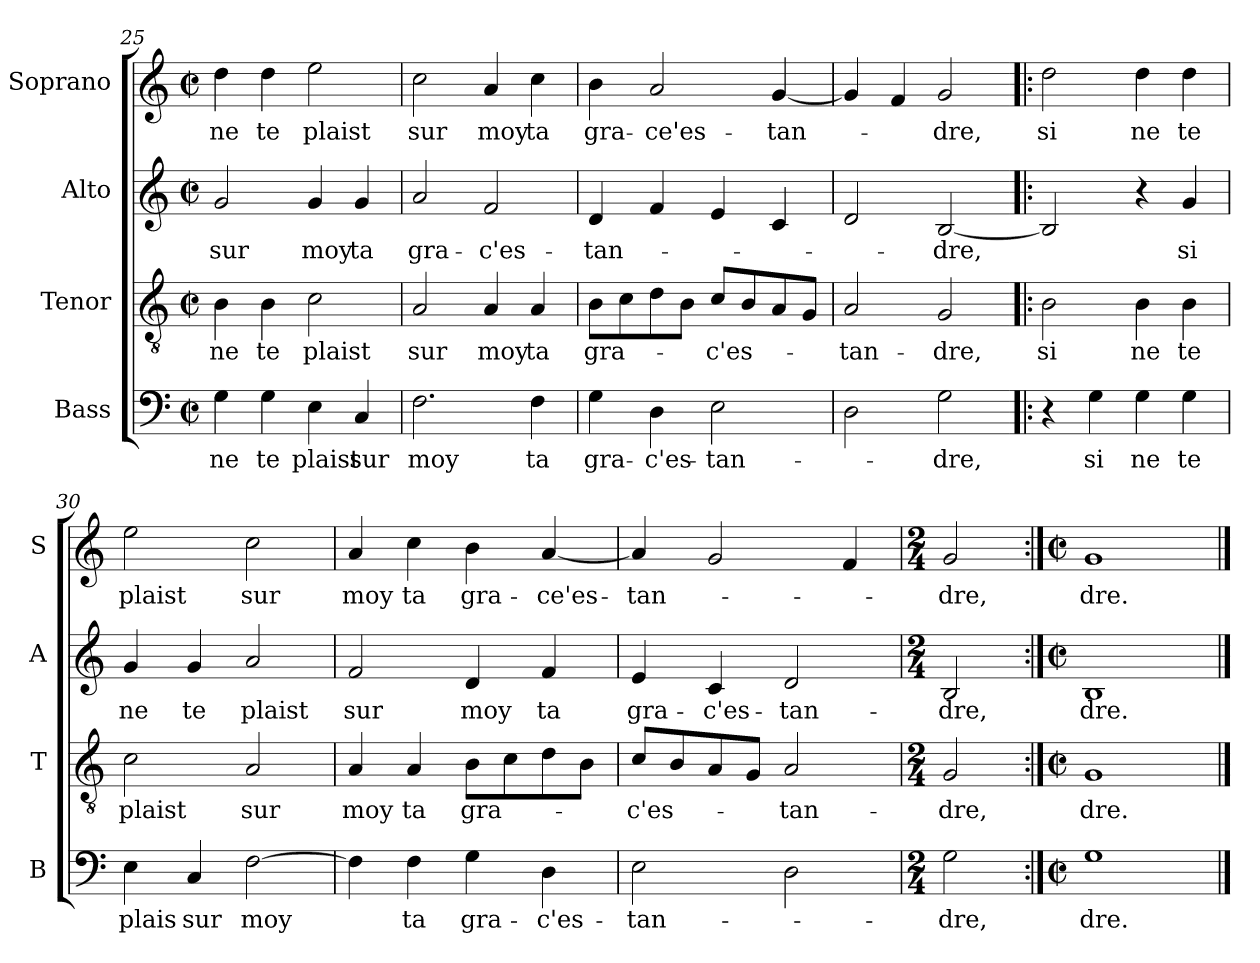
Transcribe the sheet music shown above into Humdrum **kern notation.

**kern	**text	**kern	**text	**kern	**text	**kern	**text
*part4	*part4	*part3	*part3	*part2	*part2	*part1	*part1
*staff4	*staff4	*staff3	*staff3	*staff2	*staff2	*staff1	*staff1
*I"Bass	*	*I"Tenor	*	*I"Alto	*	*I"Soprano	*
*I'B	*	*I'T	*	*I'A	*	*I'S	*
*clefF4	*	*clefGv2	*	*clefG2	*	*clefG2	*
*k[]	*	*k[]	*	*k[]	*	*k[]	*
*C:	*	*C:	*	*C:	*	*C:	*
*M2/2	*	*M2/2	*	*M2/2	*	*M2/2	*
*met(c|)	*	*met(c|)	*	*met(c|)	*	*met(c|)	*
=25	=25	=25	=25	=25	=25	=25	=25
!	!LO:LY:b	!	!LO:LY:b	!	!LO:LY:b	!	!LO:LY:b
4G\	ne	4B\	ne	2g/	sur	4dd\	ne
!	!LO:LY:b	!	!LO:LY:b	!	!	!	!LO:LY:b
4G\	te	4B\	te	.	.	4dd\	te
!	!LO:LY:b	!	!LO:LY:b	!	!LO:LY:b	!	!LO:LY:b
4E\	plaist	2c\	plaist	4g/	moy	2ee\	plaist
!	!LO:LY:b	!	!	!	!LO:LY:b	!	!
4C/	sur	.	.	4g/	ta	.	.
=26	=26	=26	=26	=26	=26	=26	=26
!	!LO:LY:b	!	!LO:LY:b	!	!LO:LY:b	!	!LO:LY:b
2.F\	moy	2A/	sur	2a/	gra-	2cc\	sur
!	!	!	!LO:LY:b	!	!LO:LY:b	!	!LO:LY:b
.	.	4A/	moy	2f/	-c'es-	4a/	moy
!	!LO:LY:b	!	!LO:LY:b	!	!	!	!LO:LY:b
4F\	ta	4A/	ta	.	.	4cc\	ta
=27	=27	=27	=27	=27	=27	=27	=27
!	!LO:LY:b	!	!LO:LY:b	!	!LO:LY:b	!	!LO:LY:b
4G\	gra-	8B\L	gra-	4d/	-tan-	4b\	gra-
.	.	8c\	.	.	.	.	.
!	!LO:LY:b	!	!	!	!	!	!LO:LY:b
4D\	-c'es-	8d\	.	4f/	.	2a/	-ce'es-
.	.	8B\J	.	.	.	.	.
!	!LO:LY:b	!	!LO:LY:b	!	!	!	!
2E\	-tan-	8c/L	-c'es-	4e/	.	.	.
.	.	8B/	.	.	.	.	.
!	!	!	!	!	!	!	!LO:LY:b
.	.	8A/	.	4c/	.	[4g/	-tan-
.	.	8G/J	.	.	.	.	.
!!LO:PB:g=z
=28	=28	=28	=28	=28	=28	=28	=28
!	!	!	!LO:LY:b	!	!	!	!
2D\	.	2A/	-tan-	2d/	.	4g/]	.
.	.	.	.	.	.	4f/	.
!	!LO:LY:b	!	!LO:LY:b	!	!LO:LY:b	!	!LO:LY:b
2G\	-dre,	2G/	-dre,	[2B/	-dre,	2g/	-dre,
=29!|:	=29!|:	=29!|:	=29!|:	=29!|:	=29!|:	=29!|:	=29!|:
!	!	!	!LO:LY:b	!	!	!	!LO:LY:b
4r	.	2B\	si	2B/]	.	2dd\	si
!	!LO:LY:b	!	!	!	!	!	!
4G\	si	.	.	.	.	.	.
!	!LO:LY:b	!	!LO:LY:b	!	!	!	!LO:LY:b
4G\	ne	4B\	ne	4r	.	4dd\	ne
!	!LO:LY:b	!	!LO:LY:b	!	!LO:LY:b	!	!LO:LY:b
4G\	te	4B\	te	4g/	si	4dd\	te
=30	=30	=30	=30	=30	=30	=30	=30
!	!LO:LY:b	!	!LO:LY:b	!	!LO:LY:b	!	!LO:LY:b
4E\	plais	2c\	plaist	4g/	ne	2ee\	plaist
!	!LO:LY:b	!	!	!	!LO:LY:b	!	!
4C/	sur	.	.	4g/	te	.	.
!	!LO:LY:b	!	!LO:LY:b	!	!LO:LY:b	!	!LO:LY:b
[2F\	moy	2A/	sur	2a/	plaist	2cc\	sur
=31	=31	=31	=31	=31	=31	=31	=31
!	!	!	!LO:LY:b	!	!LO:LY:b	!	!LO:LY:b
4F\]	.	4A/	moy	2f/	sur	4a/	moy
!	!LO:LY:b	!	!LO:LY:b	!	!	!	!LO:LY:b
4F\	ta	4A/	ta	.	.	4cc\	ta
!	!LO:LY:b	!	!LO:LY:b	!	!LO:LY:b	!	!LO:LY:b
4G\	gra-	8B\L	gra-	4d/	moy	4b\	gra-
.	.	8c\	.	.	.	.	.
!	!LO:LY:b	!	!	!	!LO:LY:b	!	!LO:LY:b
4D\	-c'es-	8d\	.	4f/	ta	[4a/	-ce'es-
.	.	8B\J	.	.	.	.	.
=32	=32	=32	=32	=32	=32	=32	=32
!	!LO:LY:b	!	!LO:LY:b	!	!LO:LY:b	!	!LO:LY:b
2E\	-tan-	8c/L	-c'es-	4e/	gra-	4a/]	-tan-
.	.	8B/	.	.	.	.	.
!	!	!	!	!	!LO:LY:b	!	!
.	.	8A/	.	4c/	-c'es-	2g/	.
.	.	8G/J	.	.	.	.	.
!	!	!	!LO:LY:b	!	!LO:LY:b	!	!
2D\	.	2A/	-tan-	2d/	-tan-	.	.
.	.	.	.	.	.	4f/	.
=33	=33	=33	=33	=33	=33	=33	=33
*M2/4	*	*M2/4	*	*M2/4	*	*M2/4	*
!	!LO:LY:b	!	!LO:LY:b	!	!LO:LY:b	!	!LO:LY:b
2G\	-dre,	2G/	-dre,	2B/	-dre,	2g/	-dre,
=34:|!	=34:|!	=34:|!	=34:|!	=34:|!	=34:|!	=34:|!	=34:|!
*M2/2	*	*M2/2	*	*M2/2	*	*M2/2	*
*met(c|)	*	*met(c|)	*	*met(c|)	*	*met(c|)	*
!	!LO:LY:b	!	!LO:LY:b	!	!LO:LY:b	!	!LO:LY:b
1G	dre.	1G	dre.	1B	dre.	1g	dre.
==	==	==	==	==	==	==	==
*-	*-	*-	*-	*-	*-	*-	*-
